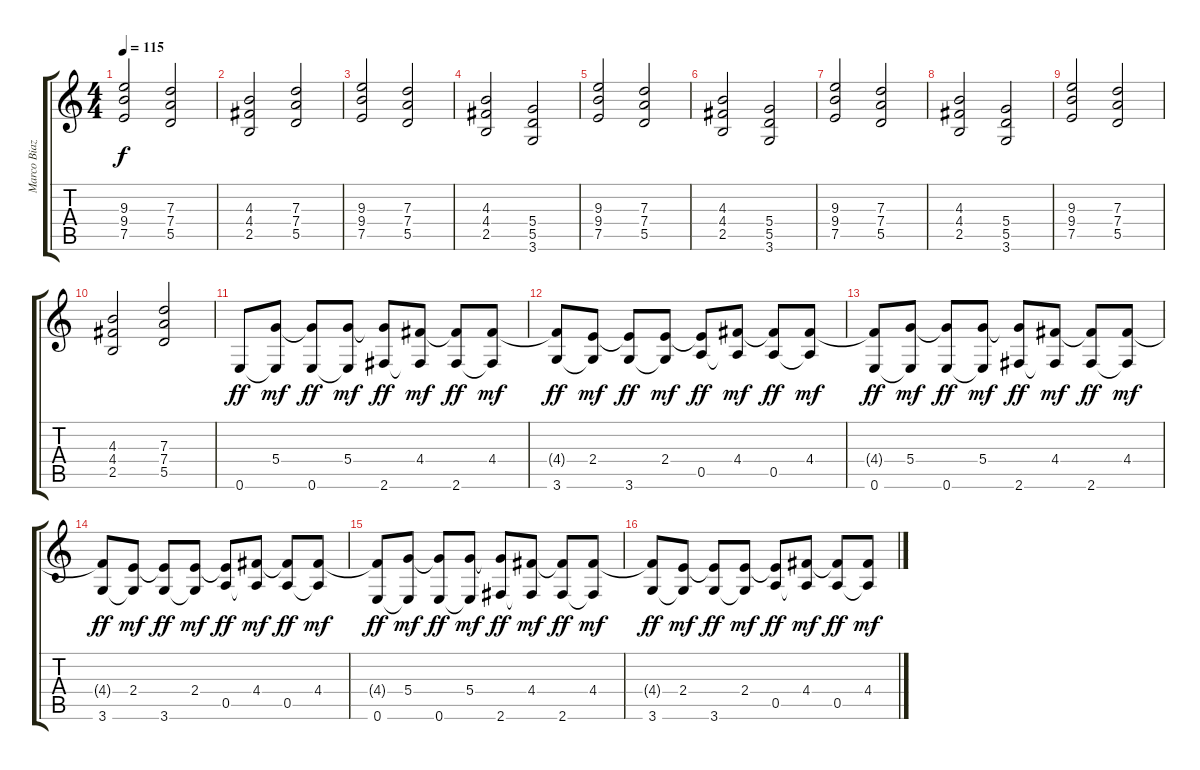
\track ("Marco Biazzi" "Marco Biaz") {instrument overdrivenguitar}
\staff {score tabs}
\tuning (E4 B3 G3 D3 A2 E2) {hide}
\ts (4 4)
\tempo 115
\clef g2
\ks c
(9.3 9.4 7.5).2{dy f} (7.3 7.4 5.5).2 |
(4.3 4.4 2.5).2 (7.3 7.4 5.5).2 |
(9.3 9.4 7.5).2 (7.3 7.4 5.5).2 |
(4.3 4.4 2.5).2 (5.4 5.5 3.6).2 |
(9.3 9.4 7.5).2 (7.3 7.4 5.5).2 |
(4.3 4.4 2.5).2 (5.4 5.5 3.6).2 |
(9.3 9.4 7.5).2 (7.3 7.4 5.5).2 |
(4.3 4.4 2.5).2 (5.4 5.5 3.6).2 |
(9.3 9.4 7.5).2 (7.3 7.4 5.5).2 |
(4.3 4.4 2.5).2 (7.3 7.4 5.5).2 |
0.6.8{dy ff} (5.4 0.6{t}).8{dy mf} (5.4{t} 0.6).8{dy ff} (5.4 0.6{t}).8{dy mf} (5.4{t} 2.6).8{dy ff} (4.4 2.6{t}).8{dy mf} (4.4{t} 2.6).8{dy ff} (4.4 2.6{t}).8{dy mf} |
(4.4{t} 3.6).8{dy ff} (2.4 3.6{t}).8{dy mf} (2.4{t} 3.6).8{dy ff} (2.4 3.6{t}).8{dy mf} (2.4{t} 0.5).8{dy ff} (4.4 0.5{t}).8{dy mf} (4.4{t} 0.5).8{dy ff} (4.4 0.5{t}).8{dy mf} |
(4.4{t} 0.6).8{dy ff} (5.4 0.6{t}).8{dy mf} (5.4{t} 0.6).8{dy ff} (5.4 0.6{t}).8{dy mf} (5.4{t} 2.6).8{dy ff} (4.4 2.6{t}).8{dy mf} (4.4{t} 2.6).8{dy ff} (4.4 2.6{t}).8{dy mf} |
(4.4{t} 3.6).8{dy ff} (2.4 3.6{t}).8{dy mf} (2.4{t} 3.6).8{dy ff} (2.4 3.6{t}).8{dy mf} (2.4{t} 0.5).8{dy ff} (4.4 0.5{t}).8{dy mf} (4.4{t} 0.5).8{dy ff} (4.4 0.5{t}).8{dy mf} |
(4.4{t} 0.6).8{dy ff} (5.4 0.6{t}).8{dy mf} (5.4{t} 0.6).8{dy ff} (5.4 0.6{t}).8{dy mf} (5.4{t} 2.6).8{dy ff} (4.4 2.6{t}).8{dy mf} (4.4{t} 2.6).8{dy ff} (4.4 2.6{t}).8{dy mf} |
(4.4{t} 3.6).8{dy ff} (2.4 3.6{t}).8{dy mf} (2.4{t} 3.6).8{dy ff} (2.4 3.6{t}).8{dy mf} (2.4{t} 0.5).8{dy ff} (4.4 0.5{t}).8{dy mf} (4.4{t} 0.5).8{dy ff} (4.4 0.5{t}).8{dy mf}
